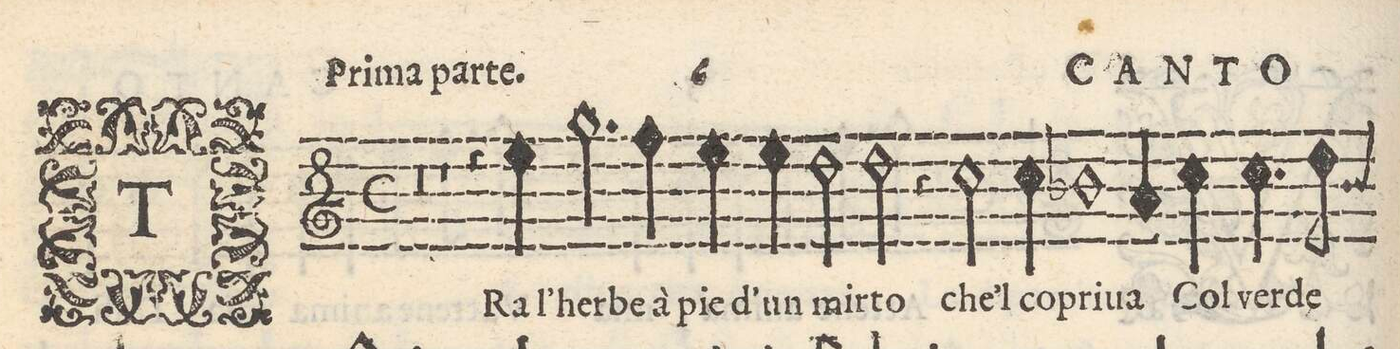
**kern	**text
*I"Canto	*
*clefG2	*
*k[]	*
*M2/1	*
0r	.
=2-	=2-
1r	.
4r	.
4ee\	Tra
2.gg\	l'her-
=3-	=3-
4ff\	-be a
4ee\	pie
4ee\	d'un
2dd\	mir-
2dd\	-to
=4-	=4-
4r	.
2cc\	che'l
4cc\	co-
1b-X	-pri-
=5-	=5-
4a/	-ua
4cc\	Col
4.cc\	ver-
8dd\	-de
*-	*-
